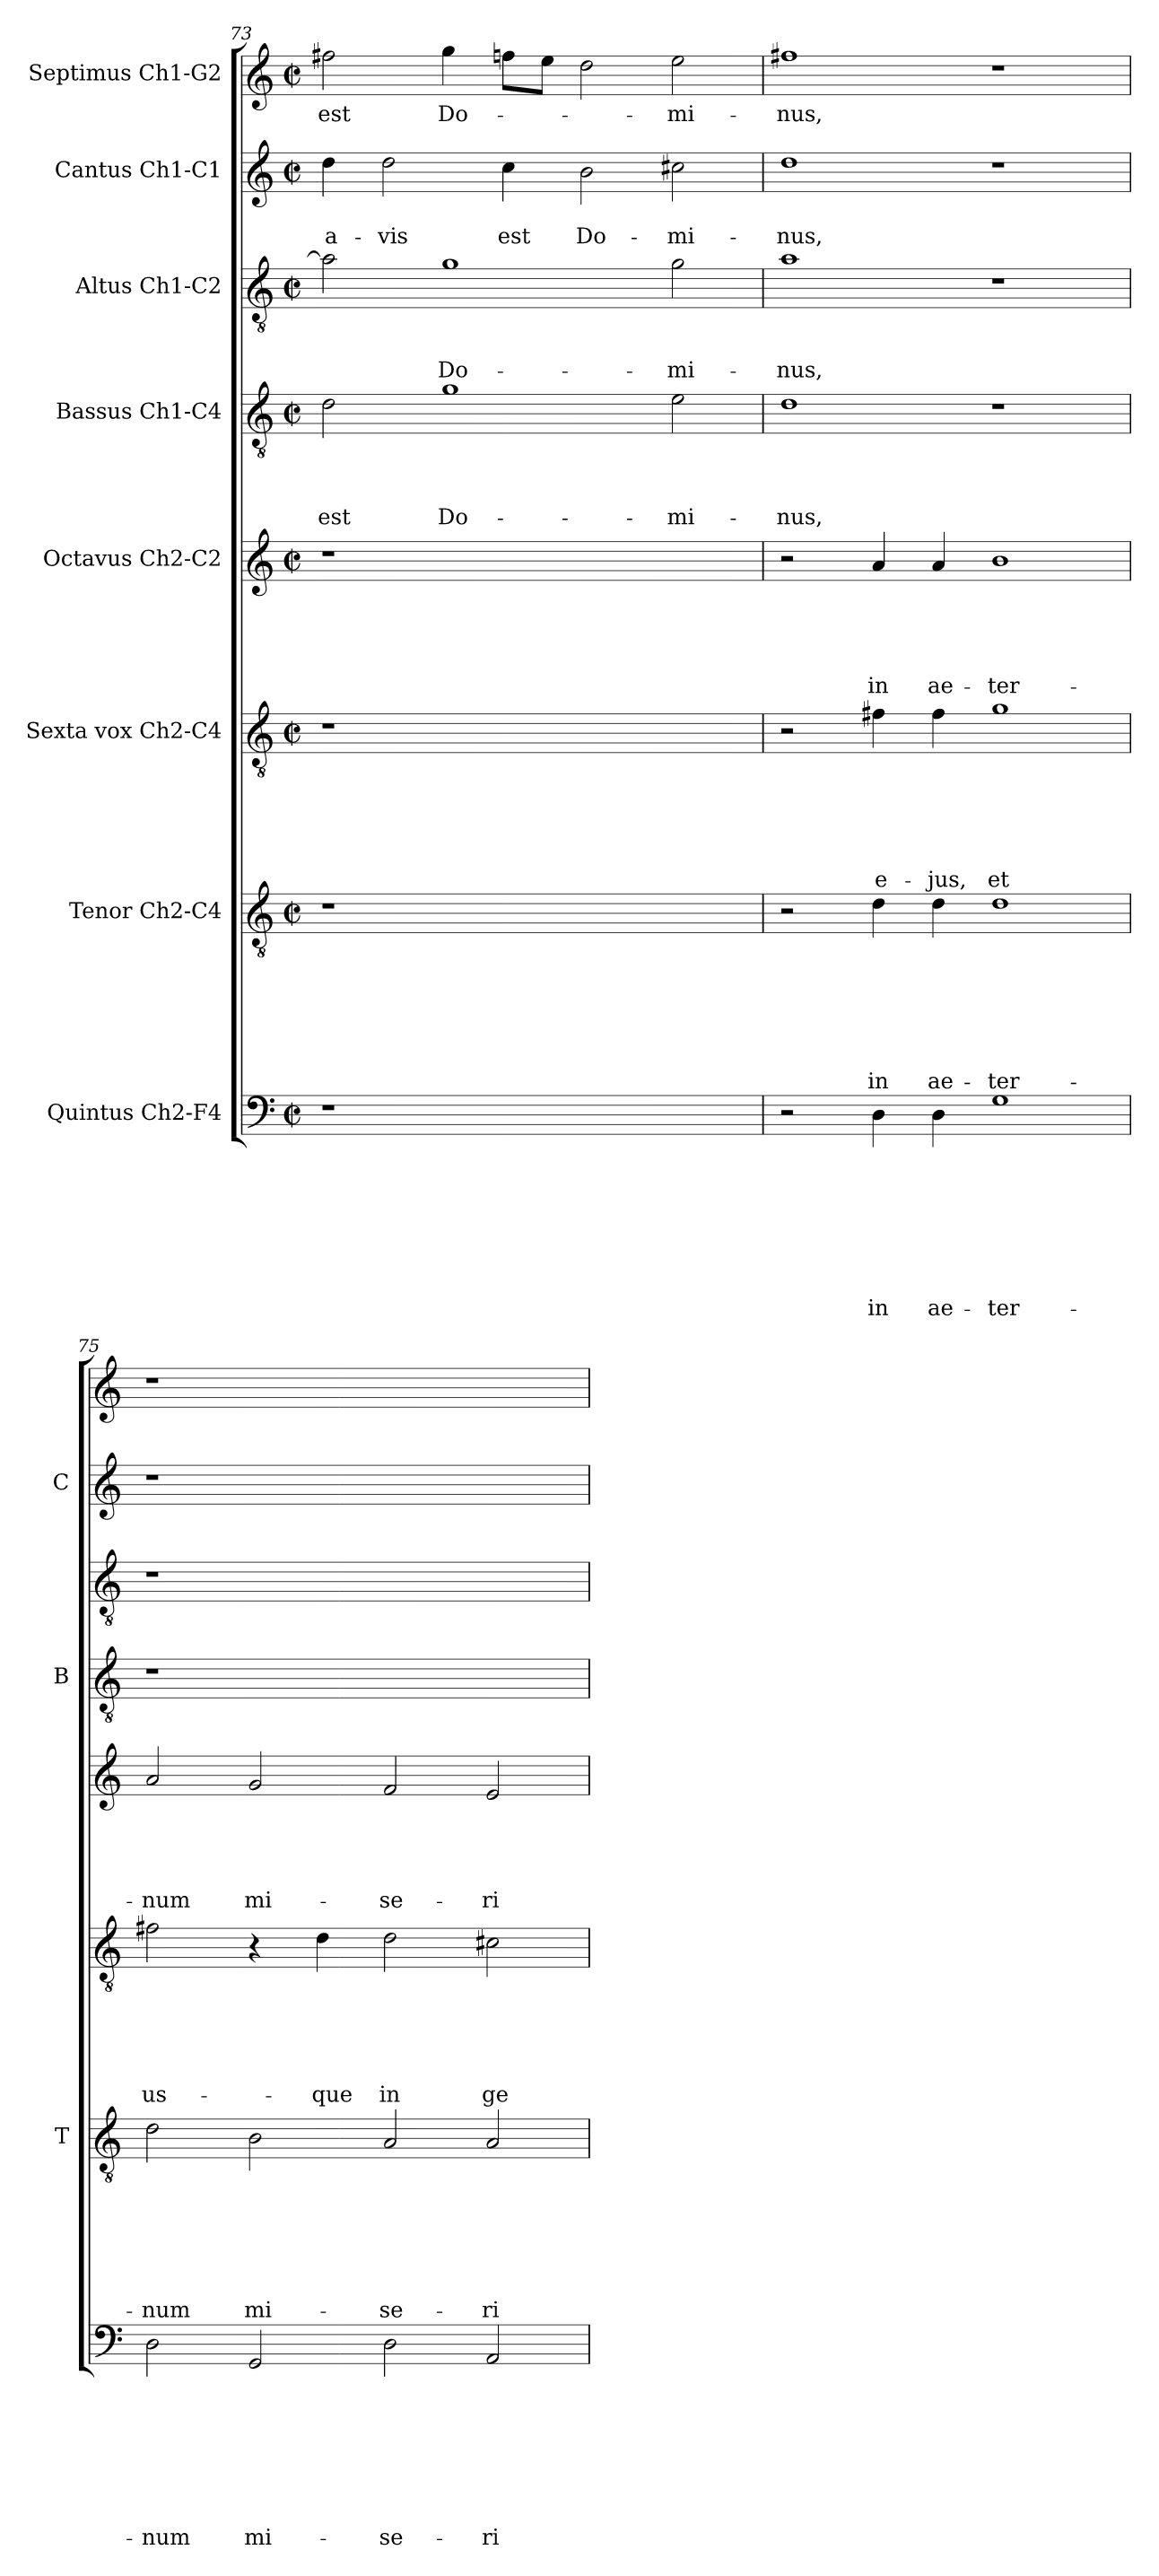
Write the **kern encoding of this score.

**kern	**text	**text	**text	**text	**text	**text	**text	**text	**kern	**text	**text	**text	**text	**text	**text	**text	**kern	**text	**text	**text	**text	**text	**text	**kern	**text	**text	**text	**text	**text	**kern	**text	**text	**text	**text	**kern	**text	**text	**text	**kern	**text	**text	**kern	**text
*part8	*part8	*part8	*part8	*part8	*part8	*part8	*part8	*part8	*part7	*part7	*part7	*part7	*part7	*part7	*part7	*part7	*part6	*part6	*part6	*part6	*part6	*part6	*part6	*part5	*part5	*part5	*part5	*part5	*part5	*part4	*part4	*part4	*part4	*part4	*part3	*part3	*part3	*part3	*part2	*part2	*part2	*part1	*part1
*staff8	*staff8	*staff8	*staff8	*staff8	*staff8	*staff8	*staff8	*staff8	*staff7	*staff7	*staff7	*staff7	*staff7	*staff7	*staff7	*staff7	*staff6	*staff6	*staff6	*staff6	*staff6	*staff6	*staff6	*staff5	*staff5	*staff5	*staff5	*staff5	*staff5	*staff4	*staff4	*staff4	*staff4	*staff4	*staff3	*staff3	*staff3	*staff3	*staff2	*staff2	*staff2	*staff1	*staff1
*I"Quintus Ch2-F4	*	*	*	*	*	*	*	*	*I"Tenor Ch2-C4	*	*	*	*	*	*	*	*I"Sexta vox  Ch2-C4	*	*	*	*	*	*	*I"Octavus Ch2-C2	*	*	*	*	*	*I"Bassus  Ch1-C4	*	*	*	*	*I"Altus Ch1-C2	*	*	*	*I"Cantus Ch1-C1	*	*	*I"Septimus Ch1-G2	*
*	*	*	*	*	*	*	*	*	*I'T	*	*	*	*	*	*	*	*	*	*	*	*	*	*	*	*	*	*	*	*	*I'B	*	*	*	*	*	*	*	*	*I'C	*	*	*	*
*clefF4	*	*	*	*	*	*	*	*	*clefGv2	*	*	*	*	*	*	*	*clefGv2	*	*	*	*	*	*	*clefG2	*	*	*	*	*	*clefGv2	*	*	*	*	*clefGv2	*	*	*	*clefG2	*	*	*clefG2	*
*k[]	*	*	*	*	*	*	*	*	*k[]	*	*	*	*	*	*	*	*k[]	*	*	*	*	*	*	*k[]	*	*	*	*	*	*k[]	*	*	*	*	*k[]	*	*	*	*k[]	*	*	*k[]	*
*C:	*	*	*	*	*	*	*	*	*C:	*	*	*	*	*	*	*	*C:	*	*	*	*	*	*	*C:	*	*	*	*	*	*C:	*	*	*	*	*C:	*	*	*	*C:	*	*	*C:	*
*M2/2	*	*	*	*	*	*	*	*	*M2/2	*	*	*	*	*	*	*	*M2/2	*	*	*	*	*	*	*M2/2	*	*	*	*	*	*M2/2	*	*	*	*	*M2/2	*	*	*	*M2/2	*	*	*M2/2	*
*met(c|)	*	*	*	*	*	*	*	*	*met(c|)	*	*	*	*	*	*	*	*met(c|)	*	*	*	*	*	*	*met(c|)	*	*	*	*	*	*met(c|)	*	*	*	*	*met(c|)	*	*	*	*met(c|)	*	*	*met(c|)	*
=73	=73	=73	=73	=73	=73	=73	=73	=73	=73	=73	=73	=73	=73	=73	=73	=73	=73	=73	=73	=73	=73	=73	=73	=73	=73	=73	=73	=73	=73	=73	=73	=73	=73	=73	=73	=73	=73	=73	=73	=73	=73	=73	=73
!	!	!	!	!	!	!	!	!	!	!	!	!	!	!	!	!	!	!	!	!	!	!	!	!	!	!	!	!	!	!	!	!	!	!LO:LY:b	!	!	!	!	!	!	!LO:LY:b	!	!LO:LY:b
1r	.	.	.	.	.	.	.	.	1r	.	.	.	.	.	.	.	1r	.	.	.	.	.	.	1r	.	.	.	.	.	2d\	.	.	.	est	2a\]	.	.	.	4dd\	.	-a-	2ff#X\	est
!	!	!	!	!	!	!	!	!	!	!	!	!	!	!	!	!	!	!	!	!	!	!	!	!	!	!	!	!	!	!	!	!	!	!	!	!	!	!	!	!	!LO:LY:b	!	!
.	.	.	.	.	.	.	.	.	.	.	.	.	.	.	.	.	.	.	.	.	.	.	.	.	.	.	.	.	.	.	.	.	.	.	.	.	.	.	2dd\	.	-vis	.	.
!	!	!	!	!	!	!	!	!	!	!	!	!	!	!	!	!	!	!	!	!	!	!	!	!	!	!	!	!	!	!	!	!	!	!LO:LY:b	!	!	!	!LO:LY:b	!	!	!	!	!LO:LY:b
.	.	.	.	.	.	.	.	.	.	.	.	.	.	.	.	.	.	.	.	.	.	.	.	.	.	.	.	.	.	1g	.	.	.	Do-	1g	.	.	Do-	.	.	.	4gg\	Do-
!	!	!	!	!	!	!	!	!	!	!	!	!	!	!	!	!	!	!	!	!	!	!	!	!	!	!	!	!	!	!	!	!	!	!	!	!	!	!	!	!	!LO:LY:b	!	!
.	.	.	.	.	.	.	.	.	.	.	.	.	.	.	.	.	.	.	.	.	.	.	.	.	.	.	.	.	.	.	.	.	.	.	.	.	.	.	4cc\	.	est	8ffn\L	.
.	.	.	.	.	.	.	.	.	.	.	.	.	.	.	.	.	.	.	.	.	.	.	.	.	.	.	.	.	.	.	.	.	.	.	.	.	.	.	.	.	.	8ee\J	.
!	!	!	!	!	!	!	!	!	!	!	!	!	!	!	!	!	!	!	!	!	!	!	!	!	!	!	!	!	!	!	!	!	!	!	!	!	!	!	!	!	!LO:LY:b	!	!
1ryy	.	.	.	.	.	.	.	.	1ryy	.	.	.	.	.	.	.	1ryy	.	.	.	.	.	.	1ryy	.	.	.	.	.	.	.	.	.	.	.	.	.	.	2b\	.	Do-	2dd\	.
!	!	!	!	!	!	!	!	!	!	!	!	!	!	!	!	!	!	!	!	!	!	!	!	!	!	!	!	!	!	!	!	!	!	!LO:LY:b	!	!	!	!LO:LY:b	!	!	!LO:LY:b	!	!LO:LY:b
.	.	.	.	.	.	.	.	.	.	.	.	.	.	.	.	.	.	.	.	.	.	.	.	.	.	.	.	.	.	2e\	.	.	.	-mi-	2g\	.	.	-mi-	2cc#X\	.	-mi-	2ee\	-mi-
=74	=74	=74	=74	=74	=74	=74	=74	=74	=74	=74	=74	=74	=74	=74	=74	=74	=74	=74	=74	=74	=74	=74	=74	=74	=74	=74	=74	=74	=74	=74	=74	=74	=74	=74	=74	=74	=74	=74	=74	=74	=74	=74	=74
!	!	!	!	!	!	!	!	!	!	!	!	!	!	!	!	!	!	!	!	!	!	!	!	!	!	!	!	!	!	!	!	!	!	!LO:LY:b	!	!	!	!LO:LY:b	!	!	!LO:LY:b	!	!LO:LY:b
2r	.	.	.	.	.	.	.	.	2r	.	.	.	.	.	.	.	2r	.	.	.	.	.	.	2r	.	.	.	.	.	1d	.	.	.	-nus,	1a	.	.	-nus,	1dd	.	-nus,	1ff#X	-nus,
!	!	!	!	!	!	!	!	!LO:LY:b	!	!	!	!	!	!	!	!LO:LY:b	!	!	!	!	!	!	!LO:LY:b	!	!	!	!	!	!LO:LY:b	!	!	!	!	!	!	!	!	!	!	!	!	!	!
4D\	.	.	.	.	.	.	.	in	4d\	.	.	.	.	.	.	in	4f#X\	.	.	.	.	.	e-	4a/	.	.	.	.	in	.	.	.	.	.	.	.	.	.	.	.	.	.	.
!	!	!	!	!	!	!	!	!LO:LY:b	!	!	!	!	!	!	!	!LO:LY:b	!	!	!	!	!	!	!LO:LY:b	!	!	!	!	!	!LO:LY:b	!	!	!	!	!	!	!	!	!	!	!	!	!	!
4D\	.	.	.	.	.	.	.	ae-	4d\	.	.	.	.	.	.	ae-	4f#\	.	.	.	.	.	-jus,	4a/	.	.	.	.	ae-	.	.	.	.	.	.	.	.	.	.	.	.	.	.
!	!	!	!	!	!	!	!	!LO:LY:b	!	!	!	!	!	!	!	!LO:LY:b	!	!	!	!	!	!	!LO:LY:b	!	!	!	!	!	!LO:LY:b	!	!	!	!	!	!	!	!	!	!	!	!	!	!
1G	.	.	.	.	.	.	.	-ter-	1d	.	.	.	.	.	.	-ter-	1g	.	.	.	.	.	et	1b	.	.	.	.	-ter-	1r	.	.	.	.	1r	.	.	.	1r	.	.	1r	.
!!LO:LB:g=z
=75	=75	=75	=75	=75	=75	=75	=75	=75	=75	=75	=75	=75	=75	=75	=75	=75	=75	=75	=75	=75	=75	=75	=75	=75	=75	=75	=75	=75	=75	=75	=75	=75	=75	=75	=75	=75	=75	=75	=75	=75	=75	=75	=75
!	!	!	!	!	!	!	!	!LO:LY:b	!	!	!	!	!	!	!	!LO:LY:b	!	!	!	!	!	!	!LO:LY:b	!	!	!	!	!	!LO:LY:b	!	!	!	!	!	!	!	!	!	!	!	!	!	!
2D\	.	.	.	.	.	.	.	-num	2d\	.	.	.	.	.	.	-num	2f#X\	.	.	.	.	.	us-	2a/	.	.	.	.	-num	1r	.	.	.	.	1r	.	.	.	1r	.	.	1r	.
!	!	!	!	!	!	!	!	!LO:LY:b	!	!	!	!	!	!	!	!LO:LY:b	!	!	!	!	!	!	!	!	!	!	!	!	!LO:LY:b	!	!	!	!	!	!	!	!	!	!	!	!	!	!
2GG/	.	.	.	.	.	.	.	mi-	2B\	.	.	.	.	.	.	mi-	4r	.	.	.	.	.	.	2g/	.	.	.	.	mi-	.	.	.	.	.	.	.	.	.	.	.	.	.	.
!	!	!	!	!	!	!	!	!	!	!	!	!	!	!	!	!	!	!	!	!	!	!	!LO:LY:b	!	!	!	!	!	!	!	!	!	!	!	!	!	!	!	!	!	!	!	!
.	.	.	.	.	.	.	.	.	.	.	.	.	.	.	.	.	4d\	.	.	.	.	.	-que	.	.	.	.	.	.	.	.	.	.	.	.	.	.	.	.	.	.	.	.
!	!	!	!	!	!	!	!	!LO:LY:b	!	!	!	!	!	!	!	!LO:LY:b	!	!	!	!	!	!	!LO:LY:b	!	!	!	!	!	!LO:LY:b	!	!	!	!	!	!	!	!	!	!	!	!	!	!
2D\	.	.	.	.	.	.	.	-se-	2A/	.	.	.	.	.	.	-se-	2d\	.	.	.	.	.	in	2f/	.	.	.	.	-se-	1ryy	.	.	.	.	1ryy	.	.	.	1ryy	.	.	1ryy	.
!	!	!	!	!	!	!	!	!LO:LY:b	!	!	!	!	!	!	!	!LO:LY:b	!	!	!	!	!	!	!LO:LY:b	!	!	!	!	!	!LO:LY:b	!	!	!	!	!	!	!	!	!	!	!	!	!	!
2AA/	.	.	.	.	.	.	.	-ri-	2A/	.	.	.	.	.	.	-ri-	2c#X\	.	.	.	.	.	ge-	2e/	.	.	.	.	-ri-	.	.	.	.	.	.	.	.	.	.	.	.	.	.
=	=	=	=	=	=	=	=	=	=	=	=	=	=	=	=	=	=	=	=	=	=	=	=	=	=	=	=	=	=	=	=	=	=	=	=	=	=	=	=	=	=	=	=
*-	*-	*-	*-	*-	*-	*-	*-	*-	*-	*-	*-	*-	*-	*-	*-	*-	*-	*-	*-	*-	*-	*-	*-	*-	*-	*-	*-	*-	*-	*-	*-	*-	*-	*-	*-	*-	*-	*-	*-	*-	*-	*-	*-
